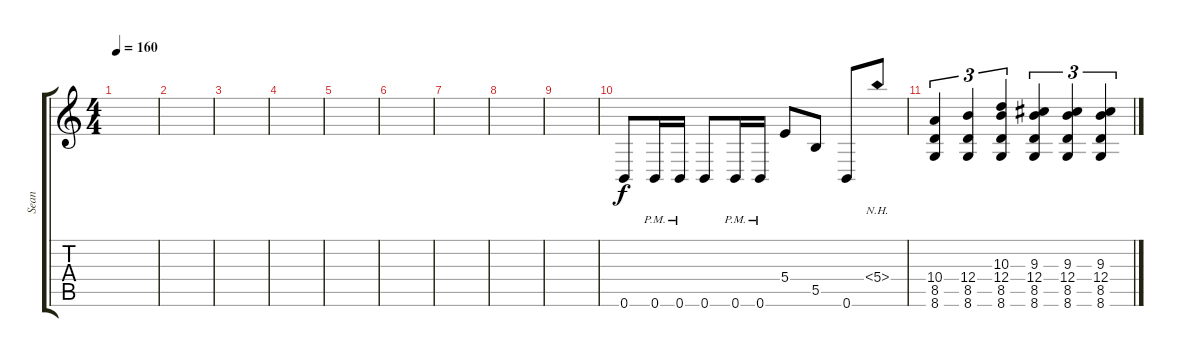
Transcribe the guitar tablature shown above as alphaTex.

\track ("Sean" "Sean") {instrument overdrivenguitar}
\staff {score tabs}
\tuning (Db4 Ab3 E3 B2 Gb2 B1) {hide}
\ts (4 4)
\tempo 160
\clef g2
\ks c
|
|
|
|
|
|
|
|
|
0.6.8 0.6{pm}.16 0.6{pm}.16 0.6.8 0.6{pm}.16 0.6{pm}.16 5.4.8 5.5.8 0.6.8 5.4{nh}.8 |
(10.4 8.5 8.6).4{tu (3 2)} (12.4 8.5 8.6).4{tu (3 2)} (10.3 12.4 8.5 8.6).4{tu (3 2)} (9.3 12.4 8.5 8.6).4{tu (3 2)} (9.3 12.4 8.5 8.6).4{tu (3 2)} (9.3 12.4 8.5 8.6).4{tu (3 2)}
